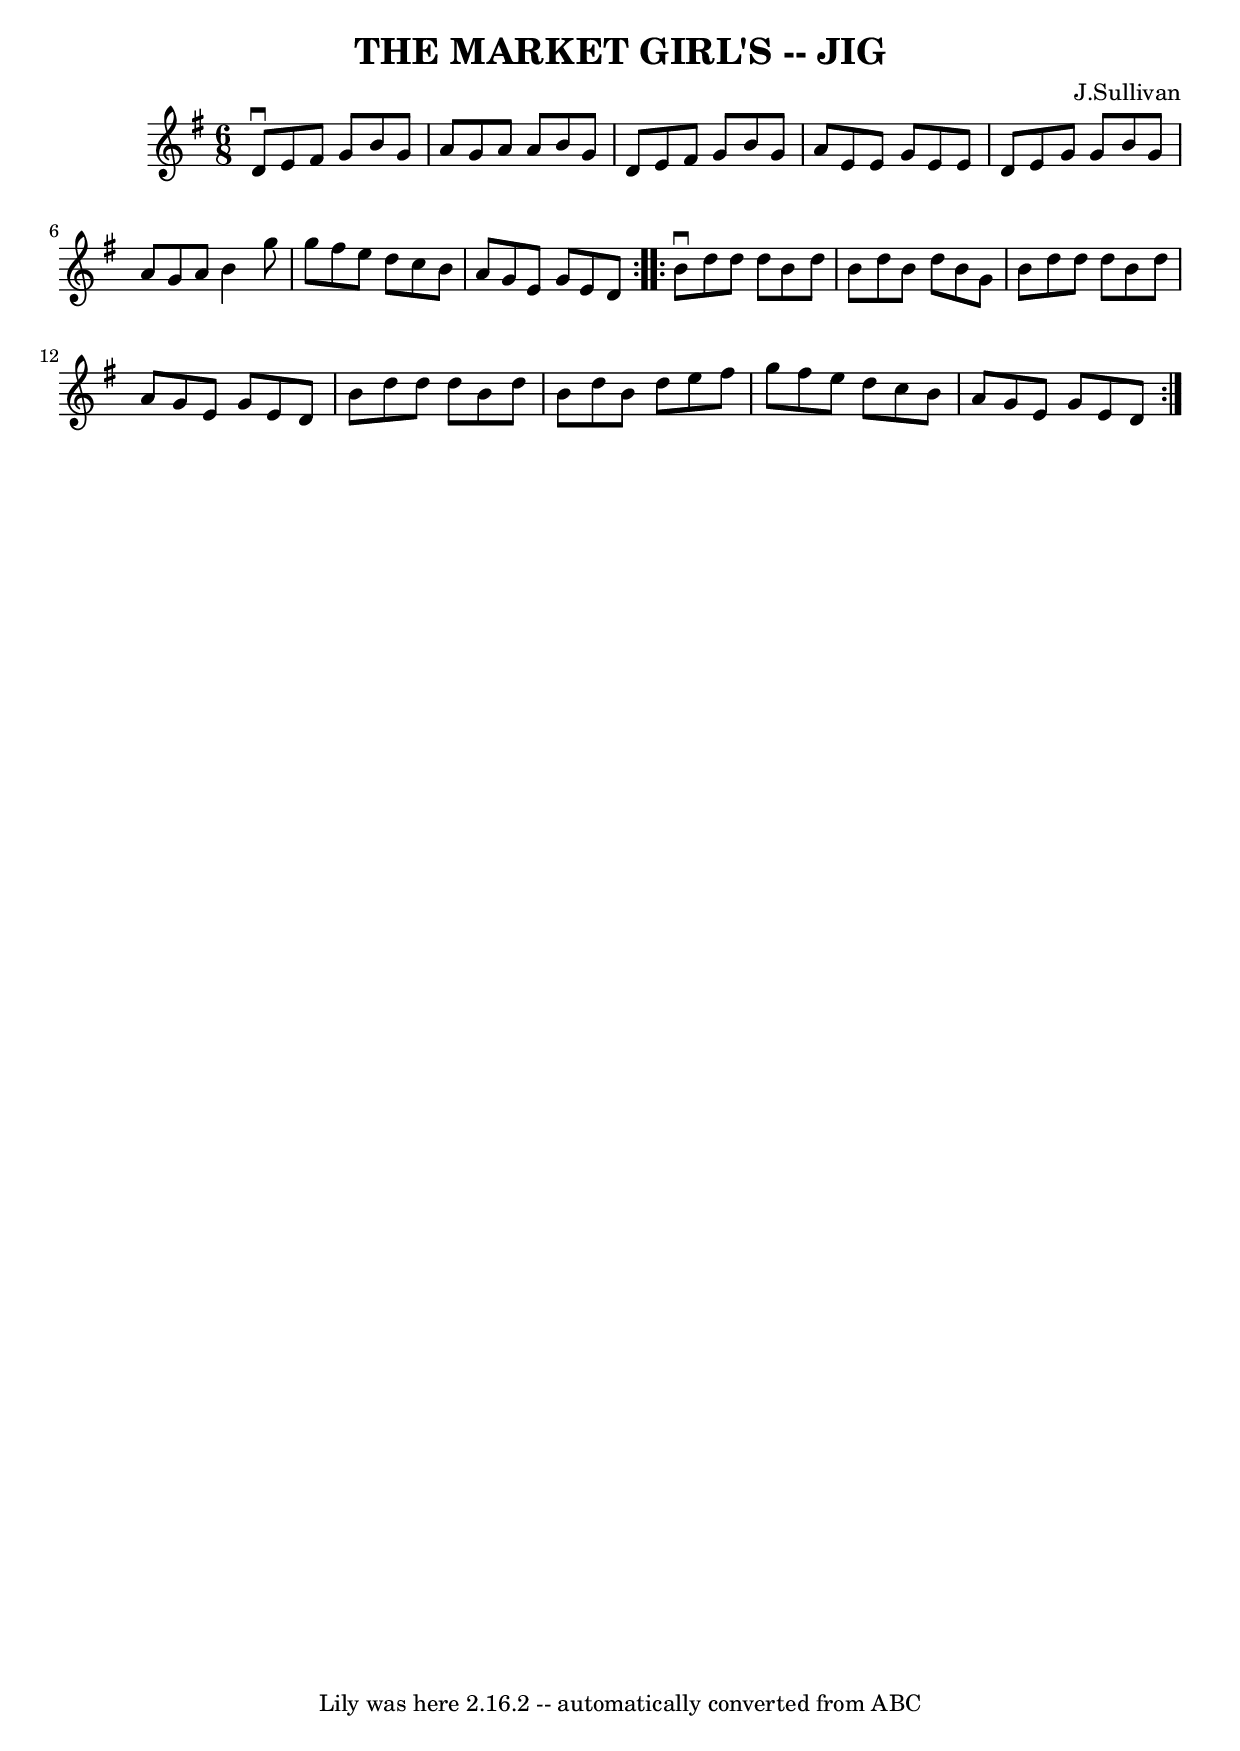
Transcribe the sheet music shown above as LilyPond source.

\version "2.16.2"
\include "Mammoth.ily"
\header {
	%% book = "Ryan's Mammoth Collection of Fiddle Tunes"
	composer = "J.Sullivan"
	crossRefNumber = "1"
	footnotes = ""
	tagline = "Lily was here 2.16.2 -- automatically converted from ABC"
	title = "THE MARKET GIRL'S -- JIG"
}
voicedefault =  {


\repeat volta 2 {
\time 6/8 
\key g \major d'8^\downbow e'8 fis'8 g'8 b'8 g'8    
|
 a'8 g'8 a'8 a'8 b'8 g'8    |
 d'8 e'8    
fis'8 g'8 b'8 g'8    |
 a'8 e'8 e'8 g'8 e'8 e'8 
       |
 d'8 e'8 g'8 g'8 b'8 g'8    |
 a'8    
g'8 a'8 b'4 g''8    |
 g''8 fis''8 e''8 d''8 c''8  
 b'8    |
 a'8 g'8 e'8 g'8 e'8 d'8    }     
\repeat volta 2 { b'8^\downbow d''8 d''8 d''8 b'8 d''8    
|
 b'8 d''8 b'8 d''8 b'8 g'8    |
 b'8 d''8   
 d''8 d''8 b'8 d''8    |
 a'8 g'8 e'8 g'8 e'8    
d'8        |
 b'8 d''8 d''8 d''8 b'8 d''8    |
   
b'8 d''8 b'8 d''8 e''8 fis''8    |
 g''8 fis''8    
e''8 d''8 c''8 b'8    |
 a'8 g'8 e'8 g'8 e'8    
d'8    }   
}

\score{
    <<

	\context Staff="default"
	{
	    \voicedefault 
	}

    >>
	\layout {
	}
	\midi {}
}
